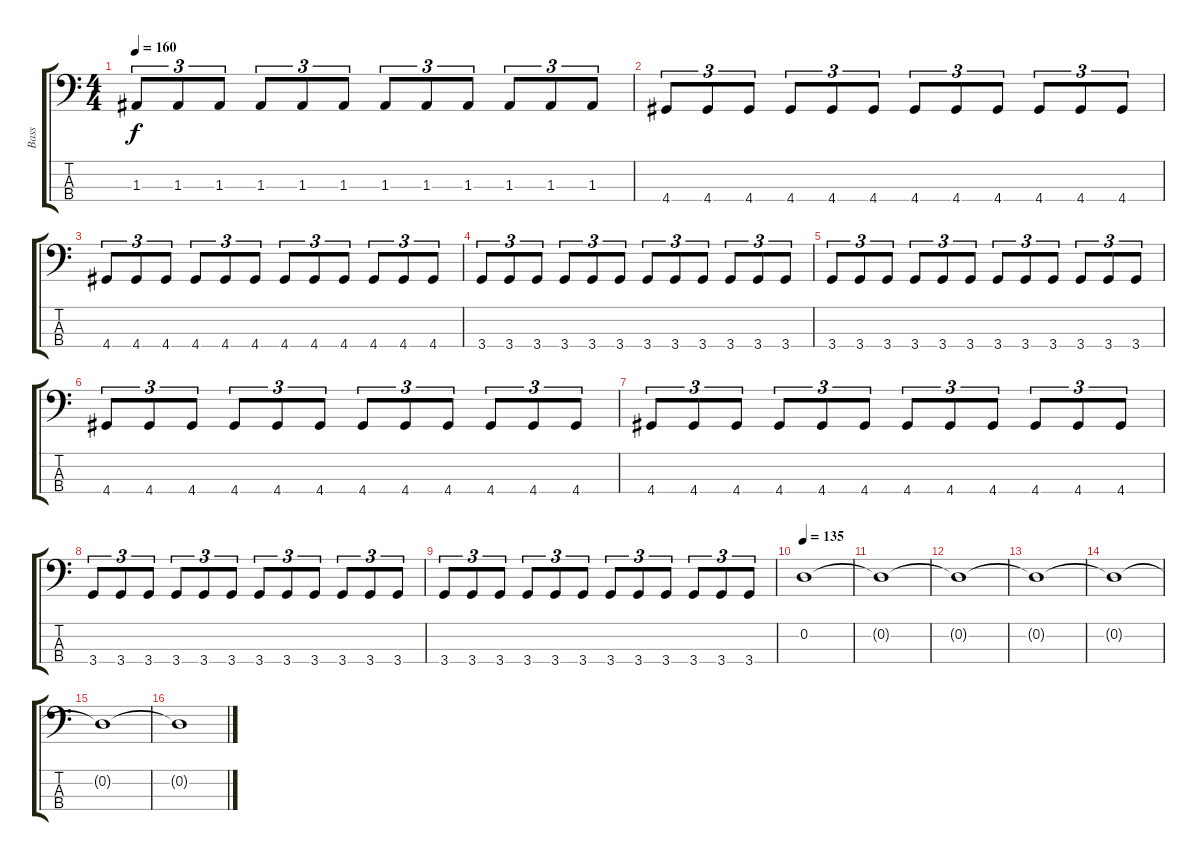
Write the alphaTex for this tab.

\track ("Bass" "Bass") {instrument electricbassfinger}
\staff {score tabs}
\tuning (G2 D2 A1 E1) {hide}
\ts (4 4)
\tempo 160
\clef f4
\ks c
1.3.8{tu (3 2) dy f} 1.3.8{tu (3 2)} 1.3.8{tu (3 2)} 1.3.8{tu (3 2)} 1.3.8{tu (3 2)} 1.3.8{tu (3 2)} 1.3.8{tu (3 2)} 1.3.8{tu (3 2)} 1.3.8{tu (3 2)} 1.3.8{tu (3 2)} 1.3.8{tu (3 2)} 1.3.8{tu (3 2)} |
4.4.8{tu (3 2)} 4.4.8{tu (3 2)} 4.4.8{tu (3 2)} 4.4.8{tu (3 2)} 4.4.8{tu (3 2)} 4.4.8{tu (3 2)} 4.4.8{tu (3 2)} 4.4.8{tu (3 2)} 4.4.8{tu (3 2)} 4.4.8{tu (3 2)} 4.4.8{tu (3 2)} 4.4.8{tu (3 2)} |
4.4.8{tu (3 2)} 4.4.8{tu (3 2)} 4.4.8{tu (3 2)} 4.4.8{tu (3 2)} 4.4.8{tu (3 2)} 4.4.8{tu (3 2)} 4.4.8{tu (3 2)} 4.4.8{tu (3 2)} 4.4.8{tu (3 2)} 4.4.8{tu (3 2)} 4.4.8{tu (3 2)} 4.4.8{tu (3 2)} |
3.4.8{tu (3 2)} 3.4.8{tu (3 2)} 3.4.8{tu (3 2)} 3.4.8{tu (3 2)} 3.4.8{tu (3 2)} 3.4.8{tu (3 2)} 3.4.8{tu (3 2)} 3.4.8{tu (3 2)} 3.4.8{tu (3 2)} 3.4.8{tu (3 2)} 3.4.8{tu (3 2)} 3.4.8{tu (3 2)} |
3.4.8{tu (3 2)} 3.4.8{tu (3 2)} 3.4.8{tu (3 2)} 3.4.8{tu (3 2)} 3.4.8{tu (3 2)} 3.4.8{tu (3 2)} 3.4.8{tu (3 2)} 3.4.8{tu (3 2)} 3.4.8{tu (3 2)} 3.4.8{tu (3 2)} 3.4.8{tu (3 2)} 3.4.8{tu (3 2)} |
4.4.8{tu (3 2)} 4.4.8{tu (3 2)} 4.4.8{tu (3 2)} 4.4.8{tu (3 2)} 4.4.8{tu (3 2)} 4.4.8{tu (3 2)} 4.4.8{tu (3 2)} 4.4.8{tu (3 2)} 4.4.8{tu (3 2)} 4.4.8{tu (3 2)} 4.4.8{tu (3 2)} 4.4.8{tu (3 2)} |
4.4.8{tu (3 2)} 4.4.8{tu (3 2)} 4.4.8{tu (3 2)} 4.4.8{tu (3 2)} 4.4.8{tu (3 2)} 4.4.8{tu (3 2)} 4.4.8{tu (3 2)} 4.4.8{tu (3 2)} 4.4.8{tu (3 2)} 4.4.8{tu (3 2)} 4.4.8{tu (3 2)} 4.4.8{tu (3 2)} |
3.4.8{tu (3 2)} 3.4.8{tu (3 2)} 3.4.8{tu (3 2)} 3.4.8{tu (3 2)} 3.4.8{tu (3 2)} 3.4.8{tu (3 2)} 3.4.8{tu (3 2)} 3.4.8{tu (3 2)} 3.4.8{tu (3 2)} 3.4.8{tu (3 2)} 3.4.8{tu (3 2)} 3.4.8{tu (3 2)} |
3.4.8{tu (3 2)} 3.4.8{tu (3 2)} 3.4.8{tu (3 2)} 3.4.8{tu (3 2)} 3.4.8{tu (3 2)} 3.4.8{tu (3 2)} 3.4.8{tu (3 2)} 3.4.8{tu (3 2)} 3.4.8{tu (3 2)} 3.4.8{tu (3 2)} 3.4.8{tu (3 2)} 3.4.8{tu (3 2)} |
\tempo 135
0.2.1 |
0.2{t}.1 |
0.2{t}.1 |
0.2{t}.1 |
0.2{t}.1 |
0.2{t}.1 |
0.2{t}.1
